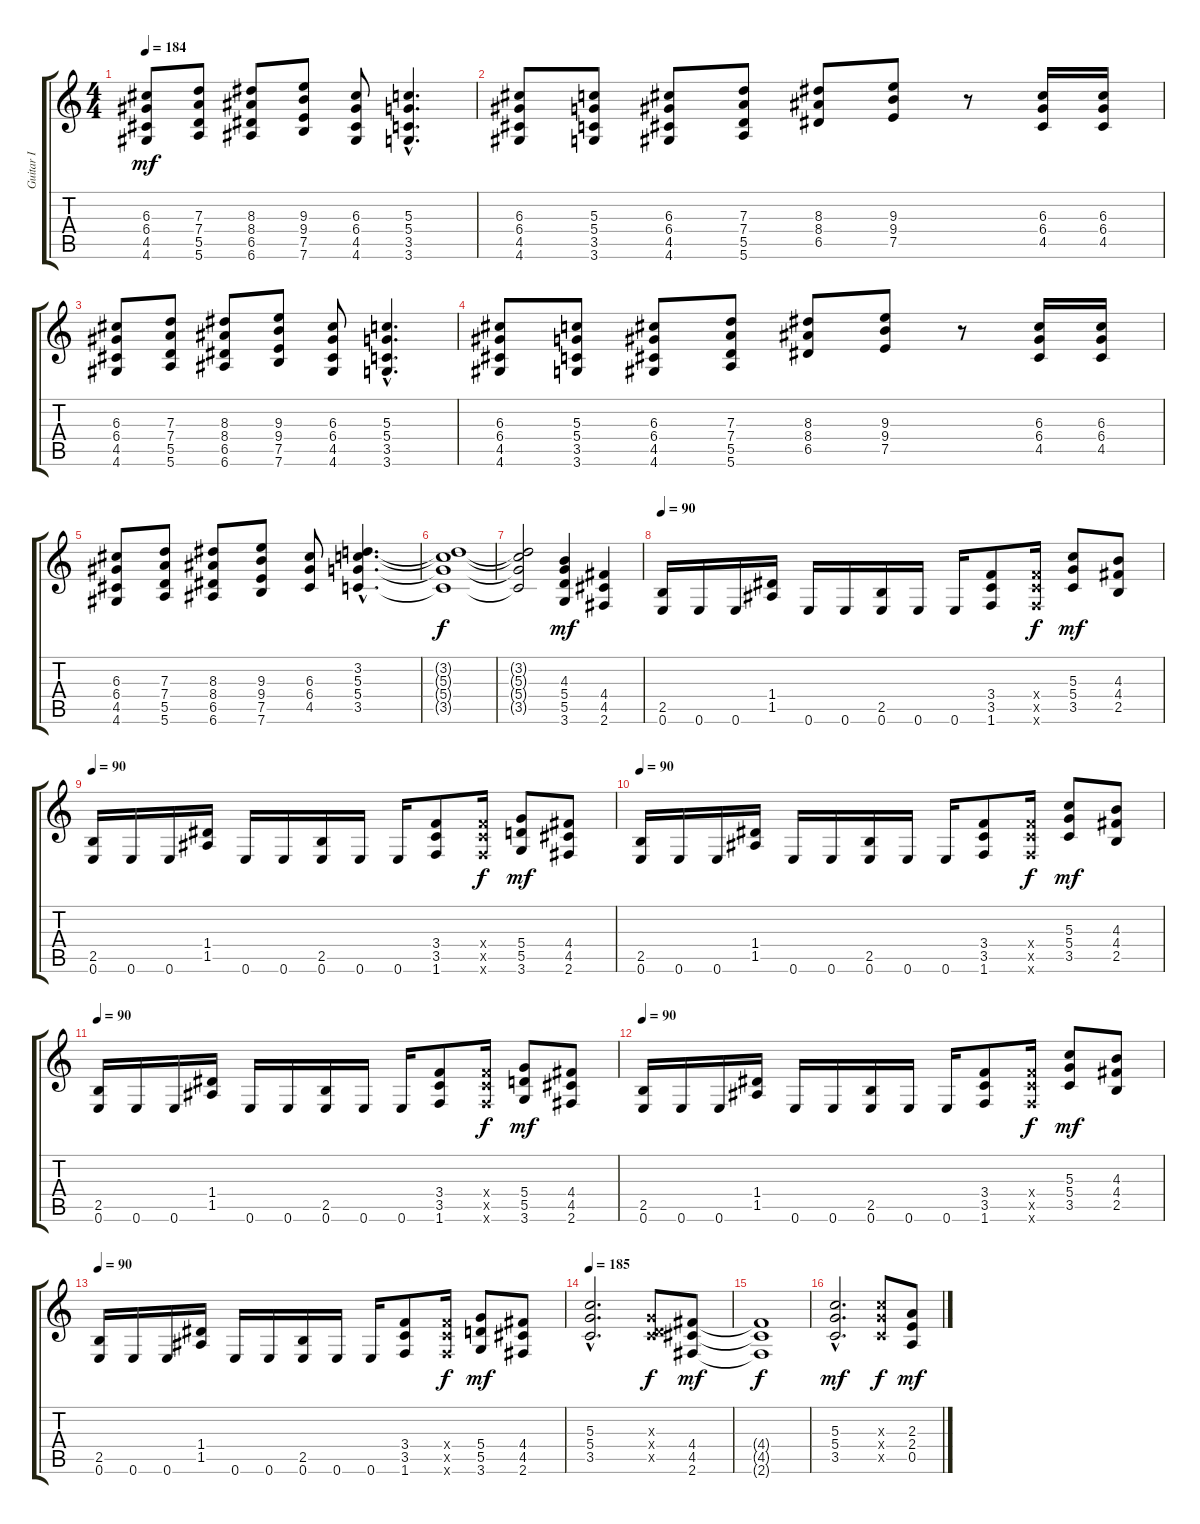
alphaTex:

\track ("Guitar I" "Guitar I") {instrument distortionguitar}
\staff {score tabs}
\tuning (E4 B3 G3 D3 A2 E2) {hide}
\ts (4 4)
\tempo 184
\clef g2
\ks c
(6.3 6.4 4.5 4.6).8{dy mf} (7.3 7.4 5.5 5.6).8 (8.3 8.4 6.5 6.6).8 (9.3 9.4 7.5 7.6).8 (6.3 6.4 4.5 4.6).8 (5.3{hac} 5.4{hac} 3.5{hac} 3.6{hac}).4{d} |
(6.3 6.4 4.5 4.6).8 (5.3 5.4 3.5 3.6).8 (6.3 6.4 4.5 4.6).8 (7.3 7.4 5.5 5.6).8 (8.3 8.4 6.5).8 (9.3 9.4 7.5).8 r.8 (6.3 6.4 4.5).16 (6.3 6.4 4.5).16 |
(6.3 6.4 4.5 4.6).8 (7.3 7.4 5.5 5.6).8 (8.3 8.4 6.5 6.6).8 (9.3 9.4 7.5 7.6).8 (6.3 6.4 4.5 4.6).8 (5.3{hac} 5.4{hac} 3.5{hac} 3.6{hac}).4{d} |
(6.3 6.4 4.5 4.6).8 (5.3 5.4 3.5 3.6).8 (6.3 6.4 4.5 4.6).8 (7.3 7.4 5.5 5.6).8 (8.3 8.4 6.5).8 (9.3 9.4 7.5).8 r.8 (6.3 6.4 4.5).16 (6.3 6.4 4.5).16 |
(6.3 6.4 4.5 4.6).8 (7.3 7.4 5.5 5.6).8 (8.3 8.4 6.5 6.6).8 (9.3 9.4 7.5 7.6).8 (6.3 6.4 4.5).8 (3.2{hac} 5.3{hac} 5.4{hac} 3.5{hac}).4{d} |
(3.2{t} 5.3{t} 5.4{t} 3.5{t}).1{dy f} |
(3.2{t} 5.3{t} 5.4{t} 3.5{t}).2 (4.3 5.4 5.5 3.6).4{dy mf} (4.4 4.5 2.6).4 |
\tempo 90
(2.5 0.6).16 0.6.16 0.6.16 (1.4 1.5).16 0.6.16 0.6.16 (2.5 0.6).16 0.6.16 0.6.16 (3.4 3.5 1.6).8 (3.4{x} 3.5{x} 1.6{x}).16{dy f} (5.3 5.4 3.5).8{dy mf} (4.3 4.4 2.5).8 |
\tempo 90
(2.5 0.6).16 0.6.16 0.6.16 (1.4 1.5).16 0.6.16 0.6.16 (2.5 0.6).16 0.6.16 0.6.16 (3.4 3.5 1.6).8 (3.4{x} 3.5{x} 1.6{x}).16{dy f} (5.4 5.5 3.6).8{dy mf} (4.4 4.5 2.6).8 |
\tempo 90
(2.5 0.6).16 0.6.16 0.6.16 (1.4 1.5).16 0.6.16 0.6.16 (2.5 0.6).16 0.6.16 0.6.16 (3.4 3.5 1.6).8 (3.4{x} 3.5{x} 1.6{x}).16{dy f} (5.3 5.4 3.5).8{dy mf} (4.3 4.4 2.5).8 |
\tempo 90
(2.5 0.6).16 0.6.16 0.6.16 (1.4 1.5).16 0.6.16 0.6.16 (2.5 0.6).16 0.6.16 0.6.16 (3.4 3.5 1.6).8 (3.4{x} 3.5{x} 1.6{x}).16{dy f} (5.4 5.5 3.6).8{dy mf} (4.4 4.5 2.6).8 |
\tempo 90
(2.5 0.6).16 0.6.16 0.6.16 (1.4 1.5).16 0.6.16 0.6.16 (2.5 0.6).16 0.6.16 0.6.16 (3.4 3.5 1.6).8 (3.4{x} 3.5{x} 1.6{x}).16{dy f} (5.3 5.4 3.5).8{dy mf} (4.3 4.4 2.5).8 |
\tempo 90
(2.5 0.6).16 0.6.16 0.6.16 (1.4 1.5).16 0.6.16 0.6.16 (2.5 0.6).16 0.6.16 0.6.16 (3.4 3.5 1.6).8 (3.4{x} 3.5{x} 1.6{x}).16{dy f} (5.4 5.5 3.6).8{dy mf} (4.4 4.5 2.6).8 |
\tempo 185
(5.3{hac} 5.4{hac} 3.5{hac}).2{d} (0.3{x} 0.4{x} 3.5{x}).8{dy f} (4.4 4.5 2.6).8{dy mf} |
(4.4{t} 4.5{t} 2.6{t}).1{dy f} |
(5.3{hac} 5.4{hac} 3.5{hac}).2{d dy mf} (5.3{x} 5.4{x} 3.5{x}).8{dy f} (2.3 2.4 0.5).8{dy mf}
